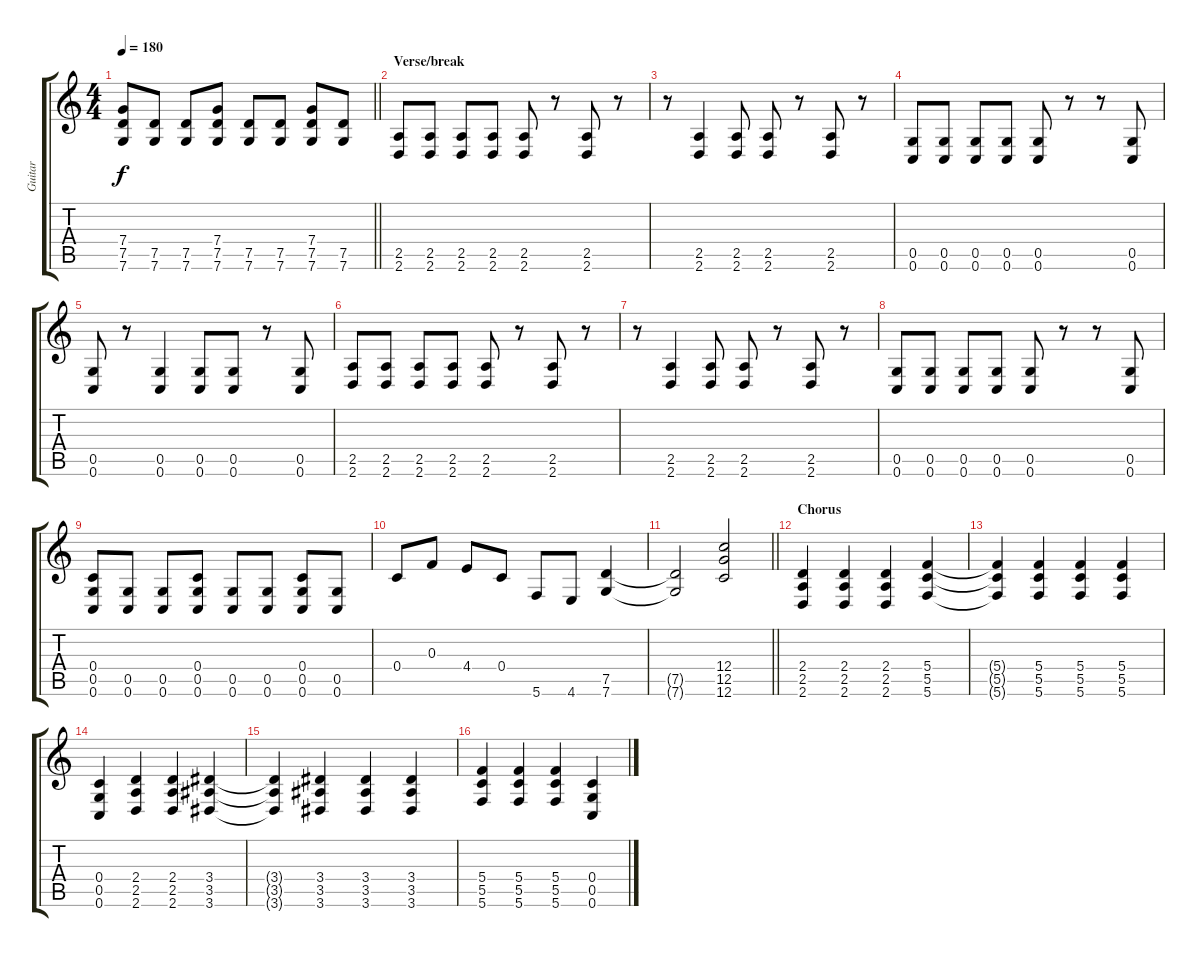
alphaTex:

\track ("Guitar" "Guitar") {instrument distortionguitar}
\staff {score tabs}
\tuning (D4 A3 F3 C3 G2 C2) {hide}
\ts (4 4)
\tempo 180
\clef g2
\barLineRight lightlight
\ks c
(7.4 7.5 7.6).8{dy f} (7.5 7.6).8 (7.5 7.6).8 (7.4 7.5 7.6).8 (7.5 7.6).8 (7.5 7.6).8 (7.4 7.5 7.6).8 (7.5 7.6).8 |
\section ("" "Verse/break")
(2.5 2.6).8 (2.5 2.6).8 (2.5 2.6).8 (2.5 2.6).8 (2.5 2.6).8 r.8 (2.5 2.6).8 r.8 |
r.8 (2.5 2.6).4 (2.5 2.6).8 (2.5 2.6).8 r.8 (2.5 2.6).8 r.8 |
(0.5 0.6).8 (0.5 0.6).8 (0.5 0.6).8 (0.5 0.6).8 (0.5 0.6).8 r.8 r.8 (0.5 0.6).8 |
(0.5 0.6).8 r.8 (0.5 0.6).4 (0.5 0.6).8 (0.5 0.6).8 r.8 (0.5 0.6).8 |
(2.5 2.6).8 (2.5 2.6).8 (2.5 2.6).8 (2.5 2.6).8 (2.5 2.6).8 r.8 (2.5 2.6).8 r.8 |
r.8 (2.5 2.6).4 (2.5 2.6).8 (2.5 2.6).8 r.8 (2.5 2.6).8 r.8 |
(0.5 0.6).8 (0.5 0.6).8 (0.5 0.6).8 (0.5 0.6).8 (0.5 0.6).8 r.8 r.8 (0.5 0.6).8 |
(0.4 0.5 0.6).8 (0.5 0.6).8 (0.5 0.6).8 (0.4 0.5 0.6).8 (0.5 0.6).8 (0.5 0.6).8 (0.4 0.5 0.6).8 (0.5 0.6).8 |
0.4.8 0.3.8 4.4.8 0.4.8 5.6.8 4.6.8 (7.5 7.6).4 |
\barLineRight lightlight
(7.5{t} 7.6{t}).2 (12.4 12.5 12.6).2 |
\section ("" "Chorus")
(2.4 2.5 2.6).4 (2.4 2.5 2.6).4 (2.4 2.5 2.6).4 (5.4 5.5 5.6).4 |
(5.4{t} 5.5{t} 5.6{t}).4 (5.4 5.5 5.6).4 (5.4 5.5 5.6).4 (5.4 5.5 5.6).4 |
(0.4 0.5 0.6).4 (2.4 2.5 2.6).4 (2.4 2.5 2.6).4 (3.4 3.5 3.6).4 |
(3.4{t} 3.5{t} 3.6{t}).4 (3.4 3.5 3.6).4 (3.4 3.5 3.6).4 (3.4 3.5 3.6).4 |
(5.4 5.5 5.6).4 (5.4 5.5 5.6).4 (5.4 5.5 5.6).4 (0.4 0.5 0.6).4
